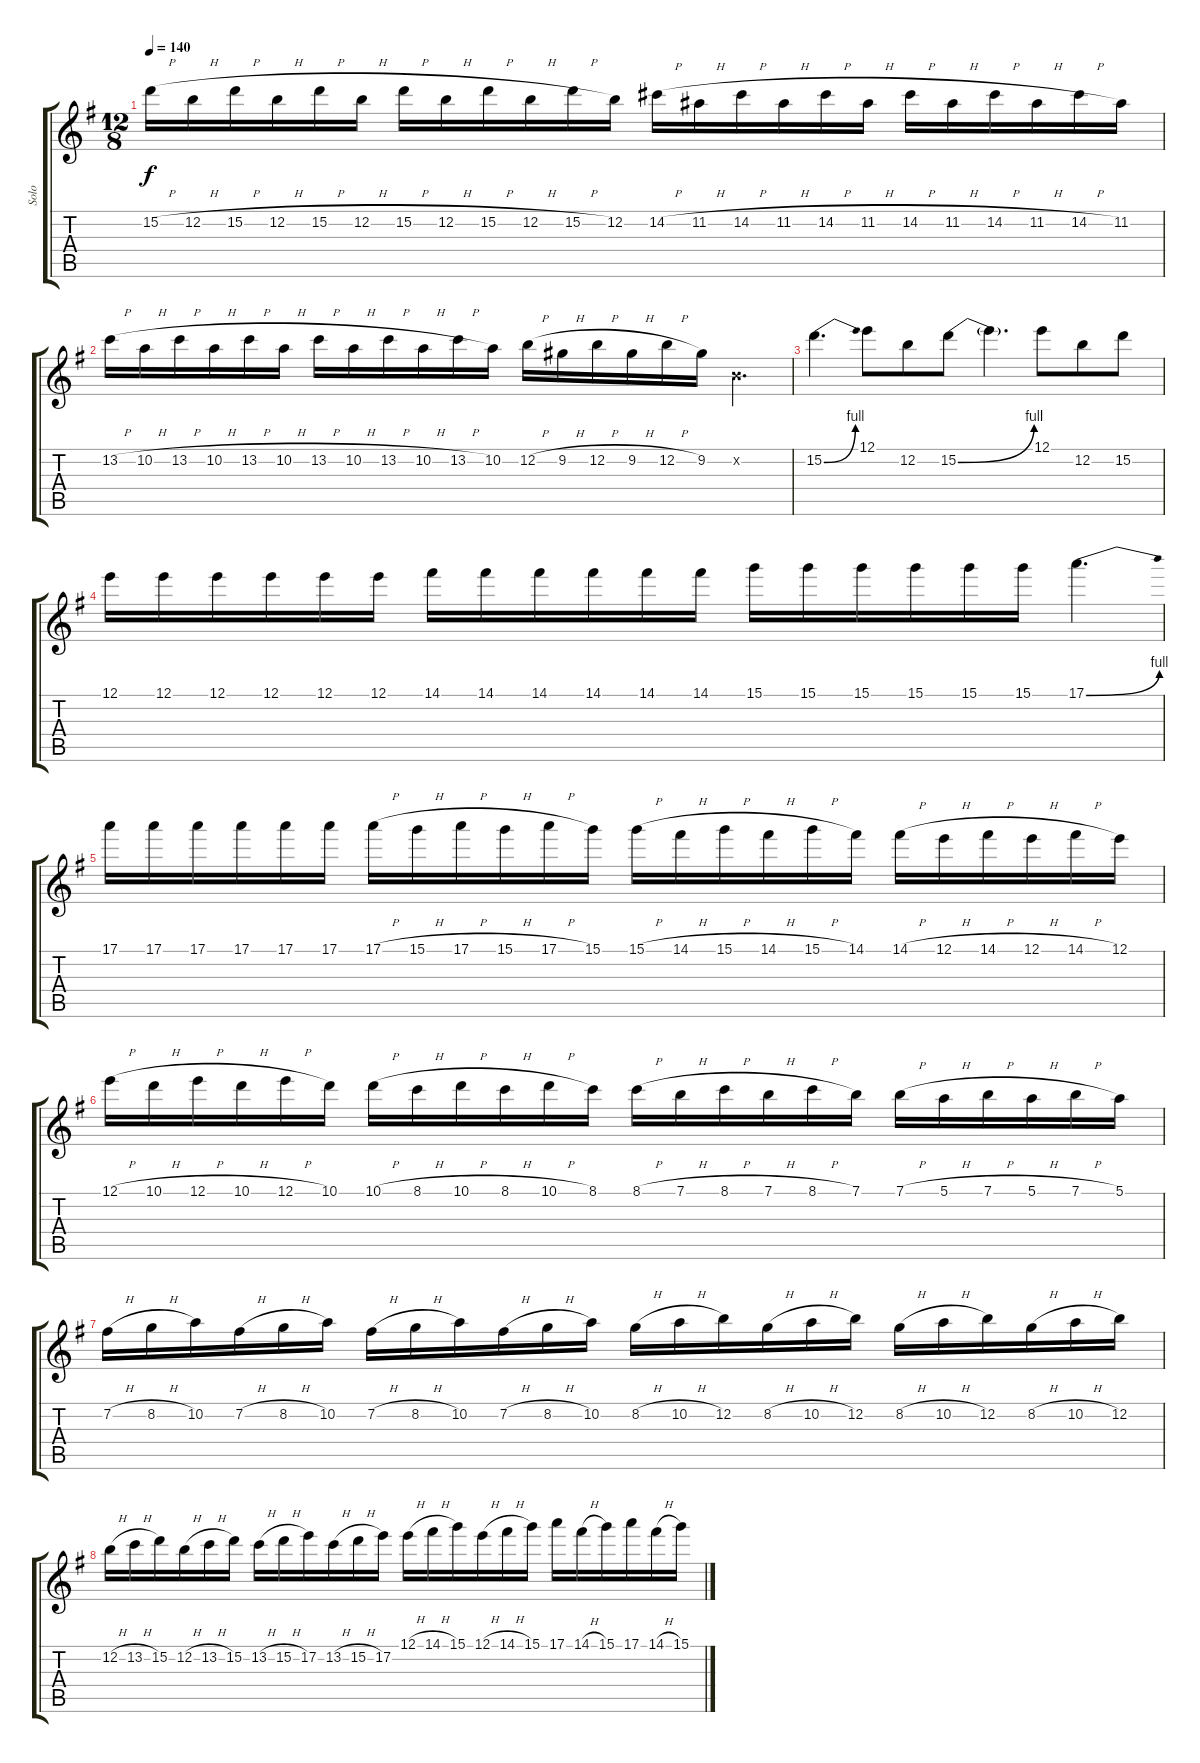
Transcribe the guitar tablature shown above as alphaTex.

\track ("Solo" "Solo") {instrument distortionguitar}
\staff {score tabs}
\tuning (E4 B3 G3 D3 A2 E2) {hide}
\ts (12 8)
\tempo 140
\clef g2
\ks g
15.2{h}.16{dy f} 12.2{h}.16 15.2{h}.16 12.2{h}.16 15.2{h}.16 12.2{h}.16 15.2{h}.16 12.2{h}.16 15.2{h}.16 12.2{h}.16 15.2{h}.16 12.2.16 14.2{h}.16 11.2{h}.16 14.2{h}.16 11.2{h}.16 14.2{h}.16 11.2{h}.16 14.2{h}.16 11.2{h}.16 14.2{h}.16 11.2{h}.16 14.2{h}.16 11.2.16 |
13.2{h}.16 10.2{h}.16 13.2{h}.16 10.2{h}.16 13.2{h}.16 10.2{h}.16 13.2{h}.16 10.2{h}.16 13.2{h}.16 10.2{h}.16 13.2{h}.16 10.2.16 12.2{h}.16 9.2{h}.16 12.2{h}.16 9.2{h}.16 12.2{h}.16 9.2.16 0.2{x}.4{d} |
15.2{be (bend 0 0 60 4)}.4{d} 12.1.8 12.2.8 15.2{be (bend 0 0 60 4)}.8 15.2{t}.4{d} 12.1.8 12.2.8 15.2.8 |
12.1.16 12.1.16 12.1.16 12.1.16 12.1.16 12.1.16 14.1.16 14.1.16 14.1.16 14.1.16 14.1.16 14.1.16 15.1.16 15.1.16 15.1.16 15.1.16 15.1.16 15.1.16 17.1{be (bend 0 0 60 4)}.4{d} |
17.1.16 17.1.16 17.1.16 17.1.16 17.1.16 17.1.16 17.1{h}.16 15.1{h}.16 17.1{h}.16 15.1{h}.16 17.1{h}.16 15.1.16 15.1{h}.16 14.1{h}.16 15.1{h}.16 14.1{h}.16 15.1{h}.16 14.1.16 14.1{h}.16 12.1{h}.16 14.1{h}.16 12.1{h}.16 14.1{h}.16 12.1.16 |
12.1{h}.16 10.1{h}.16 12.1{h}.16 10.1{h}.16 12.1{h}.16 10.1.16 10.1{h}.16 8.1{h}.16 10.1{h}.16 8.1{h}.16 10.1{h}.16 8.1.16 8.1{h}.16 7.1{h}.16 8.1{h}.16 7.1{h}.16 8.1{h}.16 7.1.16 7.1{h}.16 5.1{h}.16 7.1{h}.16 5.1{h}.16 7.1{h}.16 5.1.16 |
7.2{h}.16 8.2{h}.16 10.2.16 7.2{h}.16 8.2{h}.16 10.2.16 7.2{h}.16 8.2{h}.16 10.2.16 7.2{h}.16 8.2{h}.16 10.2.16 8.2{h}.16 10.2{h}.16 12.2.16 8.2{h}.16 10.2{h}.16 12.2.16 8.2{h}.16 10.2{h}.16 12.2.16 8.2{h}.16 10.2{h}.16 12.2.16 |
12.2{h}.16 13.2{h}.16 15.2.16 12.2{h}.16 13.2{h}.16 15.2.16 13.2{h}.16 15.2{h}.16 17.2.16 13.2{h}.16 15.2{h}.16 17.2.16 12.1{h}.16 14.1{h}.16 15.1.16 12.1{h}.16 14.1{h}.16 15.1.16 17.1.16 14.1{h}.16 15.1.16 17.1.16 14.1{h}.16 15.1.16
